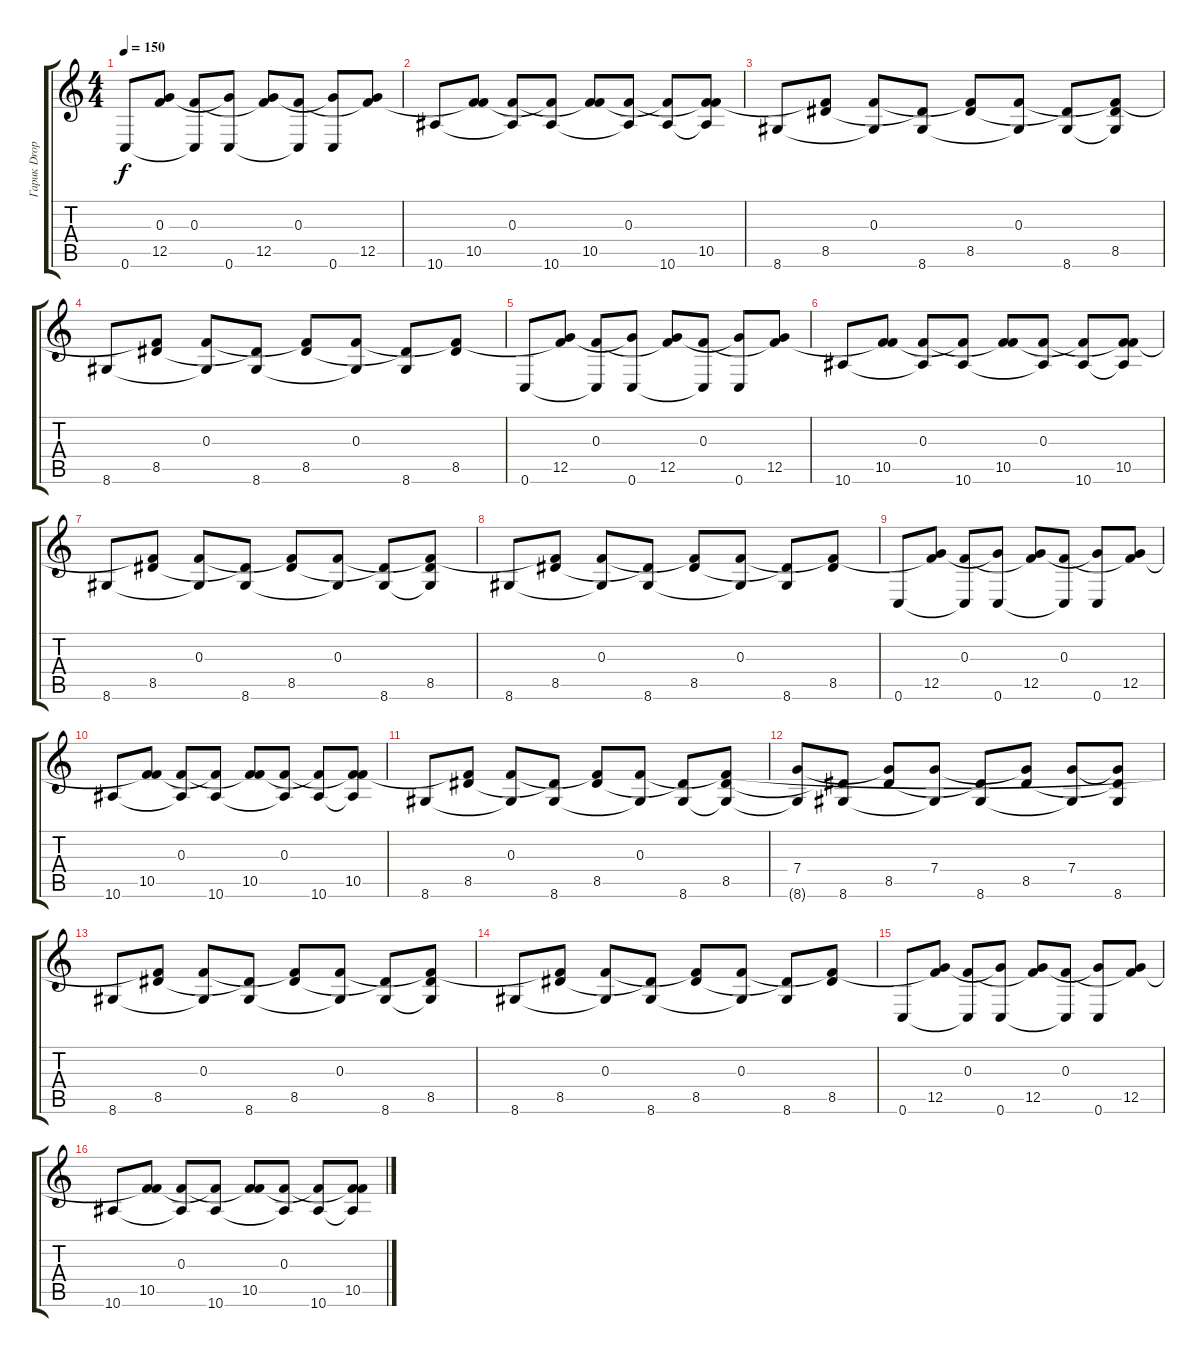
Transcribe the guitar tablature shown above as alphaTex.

\track ("Гарик Dropped C" "Гарик Drop") {instrument distortionguitar}
\staff {score tabs}
\tuning (D4 A3 F3 C3 G2 C2) {hide}
\ts (4 4)
\tempo 150
\clef g2
\ks c
0.6.8{dy f} (0.3{t} 12.5).8 (0.3 0.6{t}).8 (12.5{t} 0.6).8 (0.3{t} 12.5).8 (0.3 0.6{t}).8 (12.5{t} 0.6).8 (0.3{t} 12.5).8 |
10.6.8 (0.3{t} 10.5).8 (0.3 10.6{t}).8 (10.5{t} 10.6).8 (0.3{t} 10.5).8 (0.3 10.6{t}).8 (10.5{t} 10.6).8 (0.3{t} 10.5 10.6{t}).8 |
8.6.8 (0.3{t} 8.5).8 (0.3 8.6{t}).8 (8.5{t} 8.6).8 (0.3{t} 8.5).8 (0.3 8.6{t}).8 (8.5{t} 8.6).8 (0.3{t} 8.5 8.6{t}).8 |
8.6.8 (0.3{t} 8.5).8 (0.3 8.6{t}).8 (8.5{t} 8.6).8 (0.3{t} 8.5).8 (0.3 8.6{t}).8 (8.5{t} 8.6).8 (0.3{t} 8.5).8 |
0.6.8 (0.3{t} 12.5).8 (0.3 0.6{t}).8 (12.5{t} 0.6).8 (0.3{t} 12.5).8 (0.3 0.6{t}).8 (12.5{t} 0.6).8 (0.3{t} 12.5).8 |
10.6.8 (0.3{t} 10.5).8 (0.3 10.6{t}).8 (10.5{t} 10.6).8 (0.3{t} 10.5).8 (0.3 10.6{t}).8 (10.5{t} 10.6).8 (0.3{t} 10.5 10.6{t}).8 |
8.6.8 (0.3{t} 8.5).8 (0.3 8.6{t}).8 (8.5{t} 8.6).8 (0.3{t} 8.5).8 (0.3 8.6{t}).8 (8.5{t} 8.6).8 (0.3{t} 8.5 8.6{t}).8 |
8.6.8 (0.3{t} 8.5).8 (0.3 8.6{t}).8 (8.5{t} 8.6).8 (0.3{t} 8.5).8 (0.3 8.6{t}).8 (8.5{t} 8.6).8 (0.3{t} 8.5).8 |
0.6.8 (0.3{t} 12.5).8 (0.3 0.6{t}).8 (12.5{t} 0.6).8 (0.3{t} 12.5).8 (0.3 0.6{t}).8 (12.5{t} 0.6).8 (0.3{t} 12.5).8 |
10.6.8 (0.3{t} 10.5).8 (0.3 10.6{t}).8 (10.5{t} 10.6).8 (0.3{t} 10.5).8 (0.3 10.6{t}).8 (10.5{t} 10.6).8 (0.3{t} 10.5 10.6{t}).8 |
8.6.8 (0.3{t} 8.5).8 (0.3 8.6{t}).8 (8.5{t} 8.6).8 (0.3{t} 8.5).8 (0.3 8.6{t}).8 (8.5{t} 8.6).8 (0.3{t} 8.5 8.6{t}).8 |
(7.4 8.6{t}).8 (8.5{t} 8.6).8 (7.4{t} 8.5).8 (7.4 8.6{t}).8 (8.5{t} 8.6).8 (7.4{t} 8.5).8 (7.4 8.6{t}).8 (7.4{t} 8.5{t} 8.6).8 |
8.6.8 (0.3{t} 8.5).8 (0.3 8.6{t}).8 (8.5{t} 8.6).8 (0.3{t} 8.5).8 (0.3 8.6{t}).8 (8.5{t} 8.6).8 (0.3{t} 8.5 8.6{t}).8 |
8.6.8 (0.3{t} 8.5).8 (0.3 8.6{t}).8 (8.5{t} 8.6).8 (0.3{t} 8.5).8 (0.3 8.6{t}).8 (8.5{t} 8.6).8 (0.3{t} 8.5).8 |
0.6.8 (0.3{t} 12.5).8 (0.3 0.6{t}).8 (12.5{t} 0.6).8 (0.3{t} 12.5).8 (0.3 0.6{t}).8 (12.5{t} 0.6).8 (0.3{t} 12.5).8 |
10.6.8 (0.3{t} 10.5).8 (0.3 10.6{t}).8 (10.5{t} 10.6).8 (0.3{t} 10.5).8 (0.3 10.6{t}).8 (10.5{t} 10.6).8 (0.3{t} 10.5 10.6{t}).8
